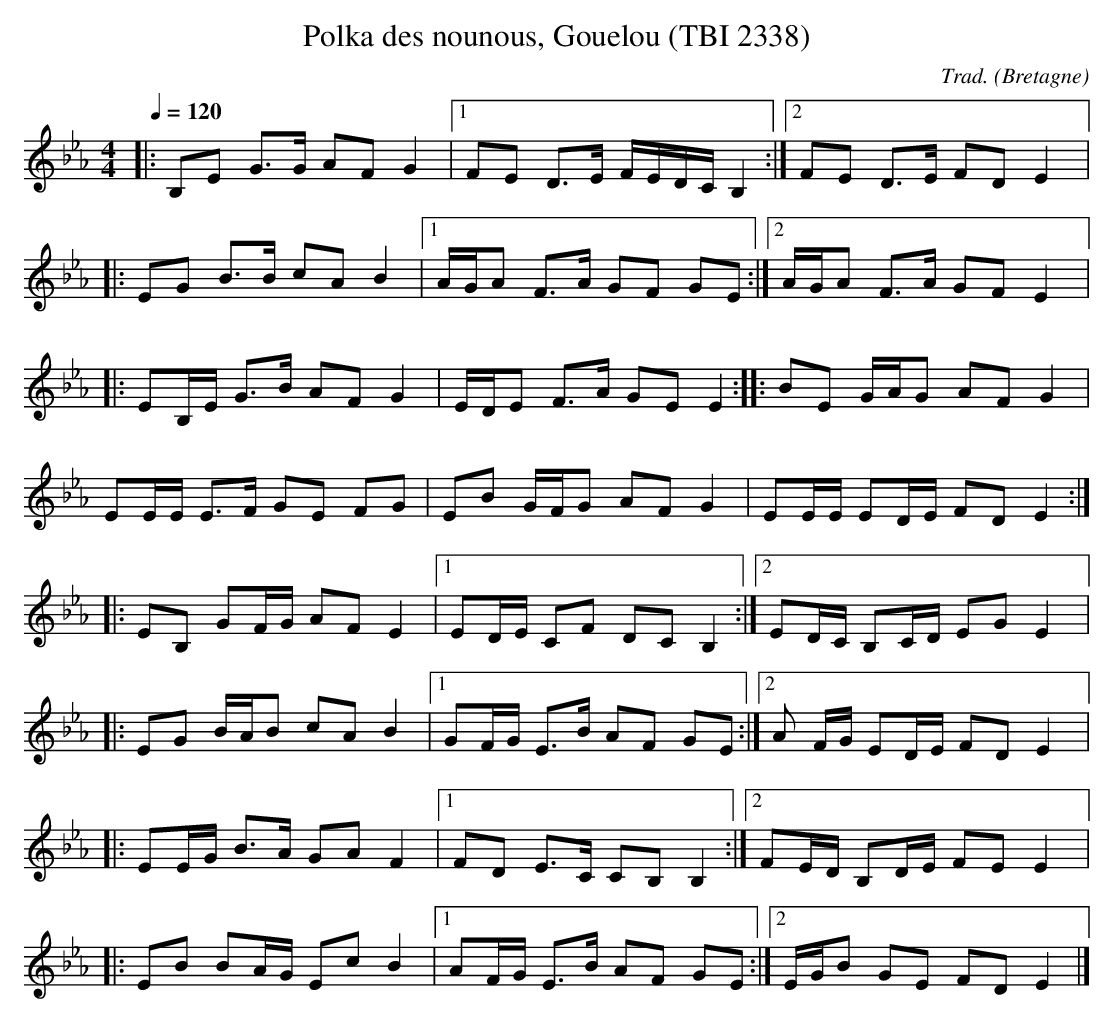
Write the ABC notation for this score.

X:1
T:Polka des nounous, Gouelou (TBI 2338)
C:Trad.
O:Bretagne
M:4/4
L:1/8
Q:1/4=120
K:Eb
|:B,E G>G AF G2 |1 FE D>E F/2E/2D/2C/2 B,2 :|2 FE D>E FD E2 |:
EG B>B cA B2 |1 A/2G/2A F>A GF GE :|2 A/2G/2A F>A GF E2 |:
EB,/2E/2 G>B AF G2 | E/2D/2E F>A GE E2 :: BE G/2A/2G AF G2 |
EE/2E/2 E>F GE FG | EB G/2F/2G AF G2 | EE/2E/2 ED/2E/2 FD E2 ::
EB, GF/2G/2 AF E2 |1 ED/2E/2 CF DC B,2 :|2 ED/2C/2 B,C/2D/2 EG E2 |:
EG B/2A/2B cA B2 |1 GF/2G/2 E>B AF GE :|2 A F/2G/2 ED/2E/2 FD E2 |:
EE/2G/2 B>A GA F2 |1 FD E>C CB, B,2 :|2 FE/2D/2 B,D/2E/2 FE E2 |:
EB BA/2G/2 Ec B2 |1 AF/2G/2 E>B AF GE :|2 E/2G/2B GE FD E2 |]
